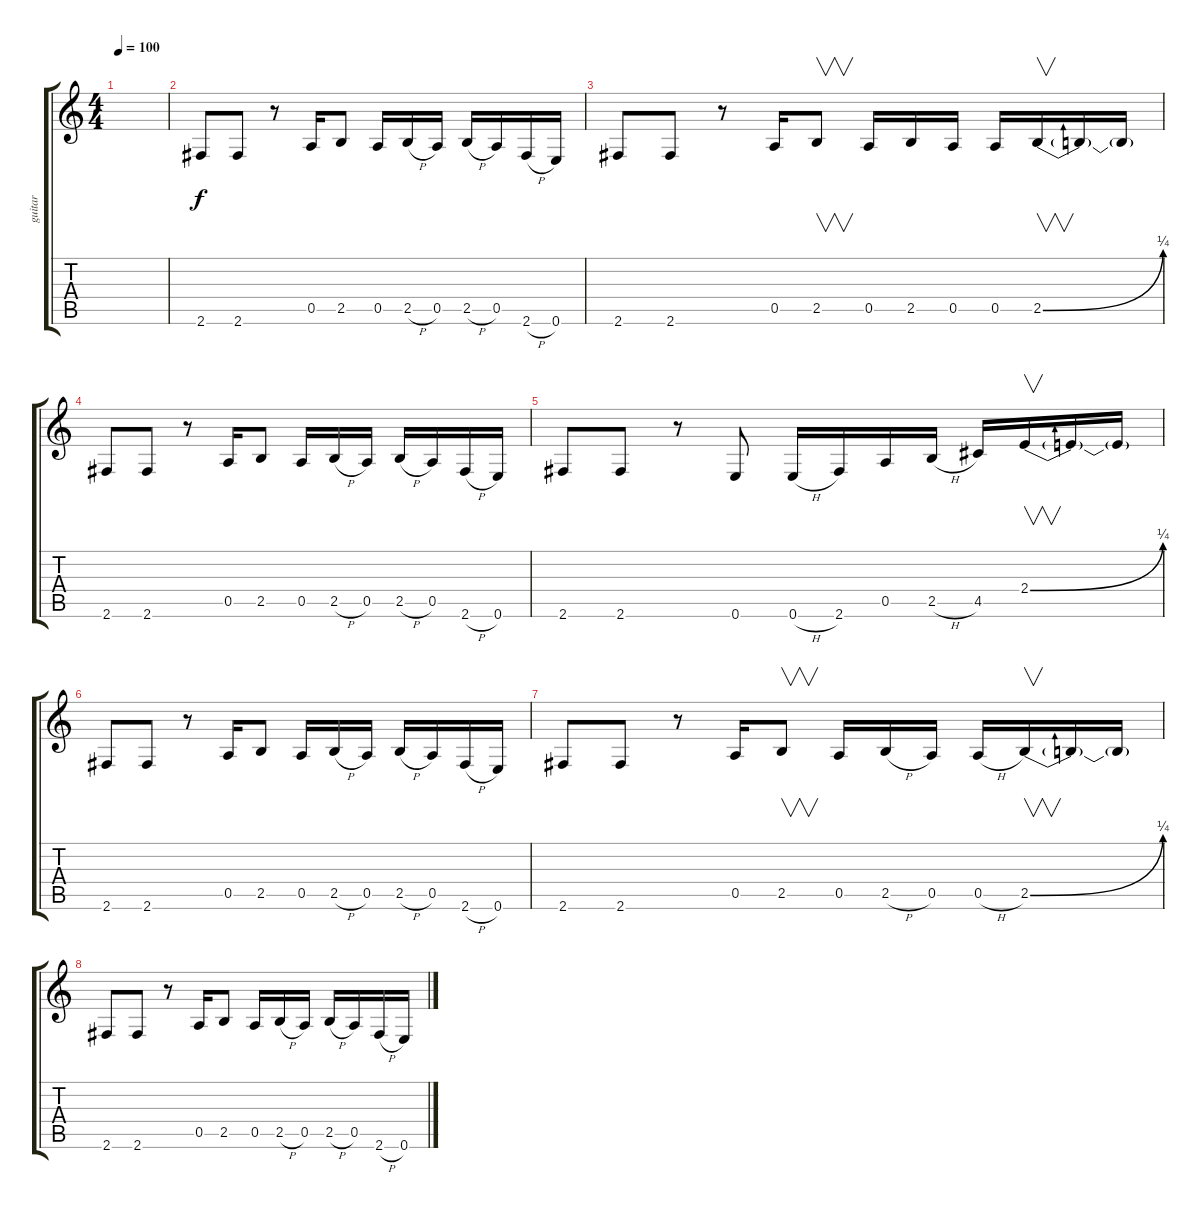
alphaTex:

\track ("guitar" "guitar") {instrument overdrivenguitar}
\staff {score tabs}
\tuning (E4 B3 G3 D3 A2 E2) {hide}
\ts (4 4)
\tempo 100
\clef g2
\ks c
|
2.6.8{instrument electricguitarclean} 2.6.8 r.8 0.5.16 2.5.8 0.5.16 2.5{h}.16 0.5.16 2.5{h}.16 0.5.16 2.6{h}.16 0.6.16 |
2.6.8 2.6.8 r.8 0.5.16 2.5.8{v} 0.5.16 2.5.16 0.5.16 0.5.16 2.5{be (bend 0 0 60 1)}.16{v} 2.5{t}.16 2.5{t}.16 |
2.6.8 2.6.8 r.8 0.5.16 2.5.8 0.5.16 2.5{h}.16 0.5.16 2.5{h}.16 0.5.16 2.6{h}.16 0.6.16 |
2.6.8 2.6.8 r.8 0.6.8 0.6{h}.16 2.6.16 0.5.16 2.5{h}.16 4.5.16 2.4{be (bend 0 0 60 1)}.16{v} 2.4{t}.16 2.4{t}.16 |
2.6.8 2.6.8 r.8 0.5.16 2.5.8 0.5.16 2.5{h}.16 0.5.16 2.5{h}.16 0.5.16 2.6{h}.16 0.6.16 |
2.6.8 2.6.8 r.8 0.5.16 2.5.8{v} 0.5.16 2.5{h}.16 0.5.16 0.5{h}.16 2.5{be (bend 0 0 60 1)}.16{v} 2.5{t}.16 2.5{t}.16 |
2.6.8 2.6.8 r.8 0.5.16 2.5.8 0.5.16 2.5{h}.16 0.5.16 2.5{h}.16 0.5.16 2.6{h}.16 0.6.16
